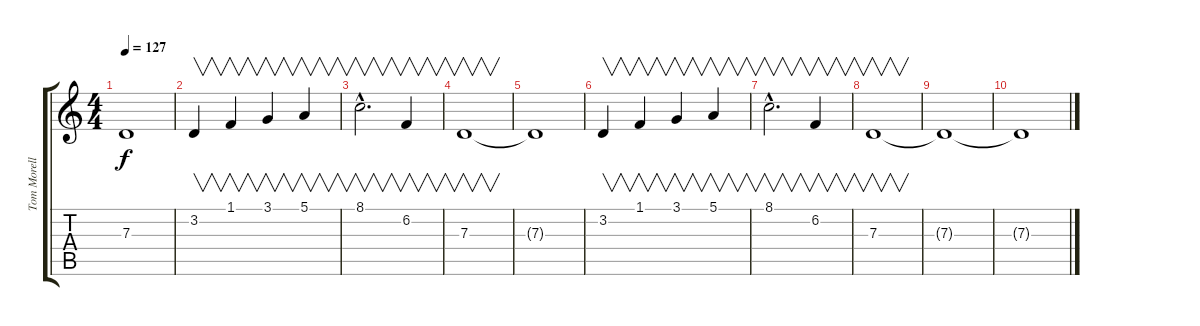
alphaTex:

\track ("Tom Morello" "Tom Morell") {instrument lead5charang}
\staff {score tabs}
\tuning (E4 B3 G3 D3 A2 E2) {hide}
\ts (4 4)
\tempo 127
\clef g2
\ks c
7.3{t}.1{dy f} |
3.2.4{v} 1.1.4{v} 3.1.4{v} 5.1.4{v} |
8.1{hac}.2{v d} 6.2.4{v} |
7.3.1{v} |
7.3{t}.1 |
3.2.4{v} 1.1.4{v} 3.1.4{v} 5.1.4{v} |
8.1{hac}.2{v d} 6.2.4{v} |
7.3.1{v} |
7.3{t}.1 |
7.3{t}.1
